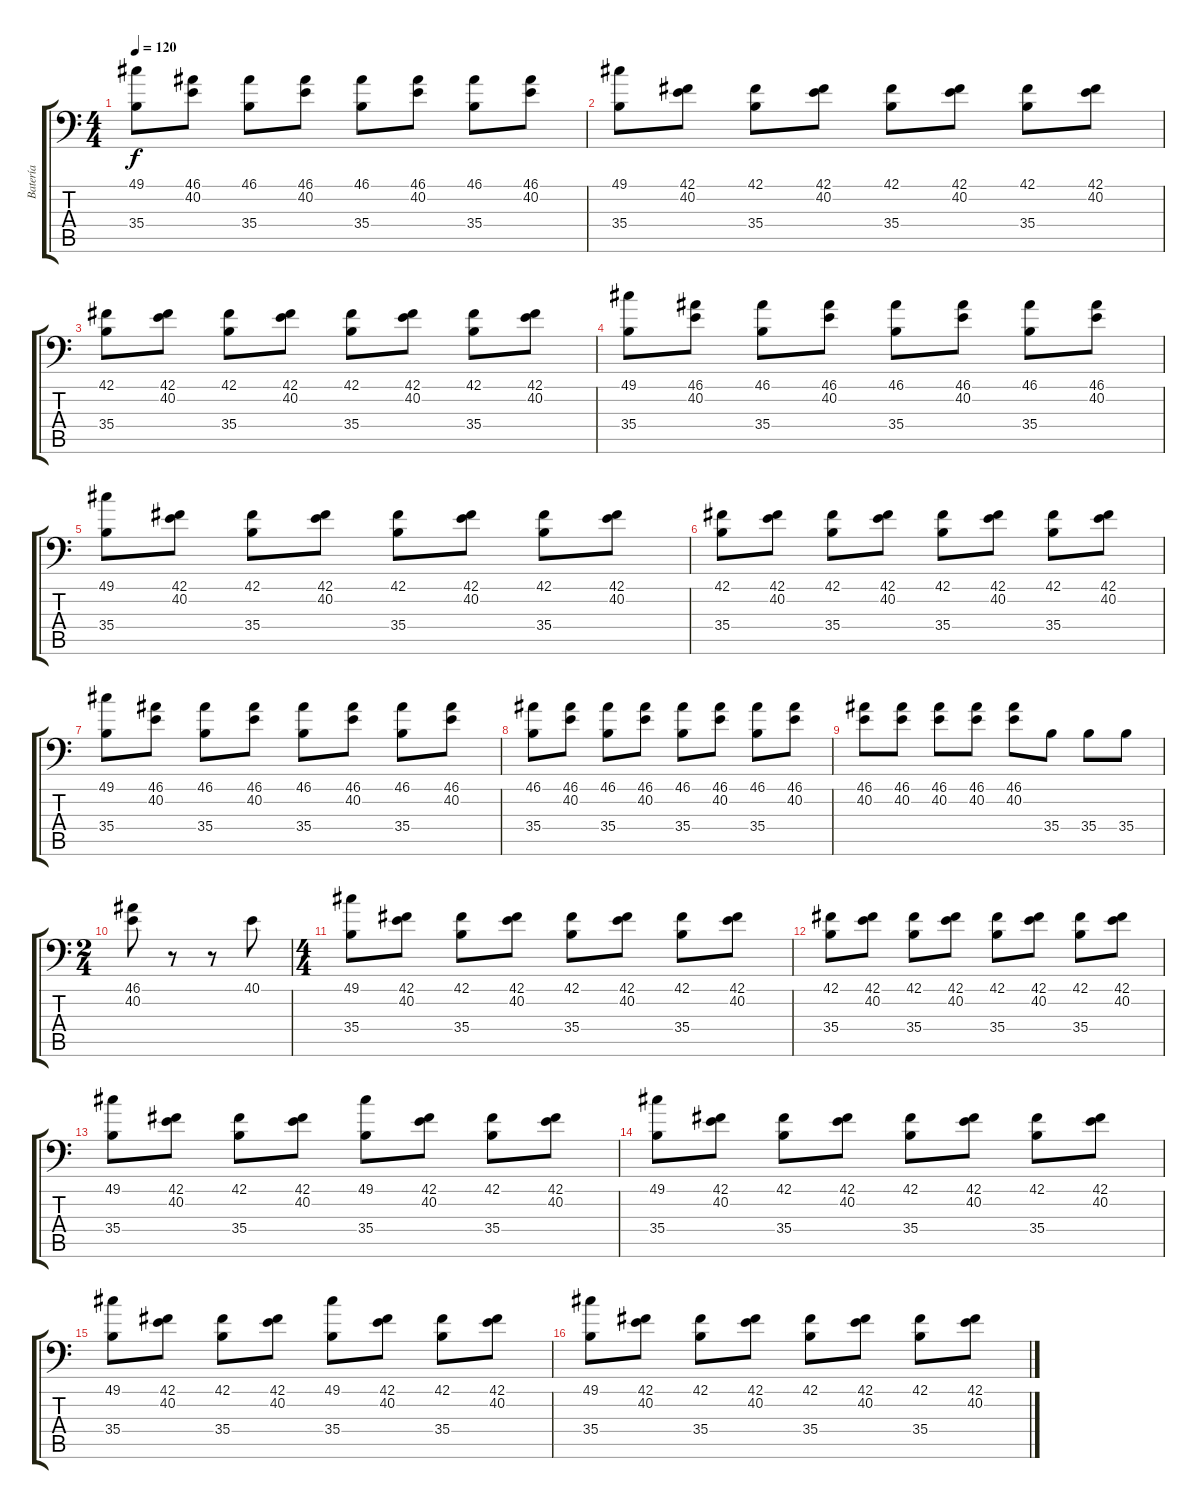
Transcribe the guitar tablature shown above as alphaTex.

\track ("Batería" "Batería") {instrument acousticgrandpiano}
\staff {score tabs}
\tuning (C-1 C-1 C-1 C-1 C-1 C-1) {hide}
\ts (4 4)
\tempo 120
\clef f4
\ks c
(49.1 35.4).8{dy f} (46.1 40.2).8 (46.1 35.4).8 (46.1 40.2).8 (46.1 35.4).8 (46.1 40.2).8 (46.1 35.4).8 (46.1 40.2).8 |
(49.1 35.4).8 (42.1 40.2).8 (42.1 35.4).8 (42.1 40.2).8 (42.1 35.4).8 (42.1 40.2).8 (42.1 35.4).8 (42.1 40.2).8 |
(42.1 35.4).8 (42.1 40.2).8 (42.1 35.4).8 (42.1 40.2).8 (42.1 35.4).8 (42.1 40.2).8 (42.1 35.4).8 (42.1 40.2).8 |
(49.1 35.4).8 (46.1 40.2).8 (46.1 35.4).8 (46.1 40.2).8 (46.1 35.4).8 (46.1 40.2).8 (46.1 35.4).8 (46.1 40.2).8 |
(49.1 35.4).8 (42.1 40.2).8 (42.1 35.4).8 (42.1 40.2).8 (42.1 35.4).8 (42.1 40.2).8 (42.1 35.4).8 (42.1 40.2).8 |
(42.1 35.4).8 (42.1 40.2).8 (42.1 35.4).8 (42.1 40.2).8 (42.1 35.4).8 (42.1 40.2).8 (42.1 35.4).8 (42.1 40.2).8 |
(49.1 35.4).8 (46.1 40.2).8 (46.1 35.4).8 (46.1 40.2).8 (46.1 35.4).8 (46.1 40.2).8 (46.1 35.4).8 (46.1 40.2).8 |
(46.1 35.4).8 (46.1 40.2).8 (46.1 35.4).8 (46.1 40.2).8 (46.1 35.4).8 (46.1 40.2).8 (46.1 35.4).8 (46.1 40.2).8 |
(46.1 40.2).8 (46.1 40.2).8 (46.1 40.2).8 (46.1 40.2).8 (46.1 40.2).8 35.4.8 35.4.8 35.4.8 |
\ts (2 4)
(46.1 40.2).8 r.8 r.8 40.1.8 |
\ts (4 4)
(49.1 35.4).8 (42.1 40.2).8 (42.1 35.4).8 (42.1 40.2).8 (42.1 35.4).8 (42.1 40.2).8 (42.1 35.4).8 (42.1 40.2).8 |
(42.1 35.4).8 (42.1 40.2).8 (42.1 35.4).8 (42.1 40.2).8 (42.1 35.4).8 (42.1 40.2).8 (42.1 35.4).8 (42.1 40.2).8 |
(49.1 35.4).8 (42.1 40.2).8 (42.1 35.4).8 (42.1 40.2).8 (49.1 35.4).8 (42.1 40.2).8 (42.1 35.4).8 (42.1 40.2).8 |
(49.1 35.4).8 (42.1 40.2).8 (42.1 35.4).8 (42.1 40.2).8 (42.1 35.4).8 (42.1 40.2).8 (42.1 35.4).8 (42.1 40.2).8 |
(49.1 35.4).8 (42.1 40.2).8 (42.1 35.4).8 (42.1 40.2).8 (49.1 35.4).8 (42.1 40.2).8 (42.1 35.4).8 (42.1 40.2).8 |
(49.1 35.4).8 (42.1 40.2).8 (42.1 35.4).8 (42.1 40.2).8 (42.1 35.4).8 (42.1 40.2).8 (42.1 35.4).8 (42.1 40.2).8
